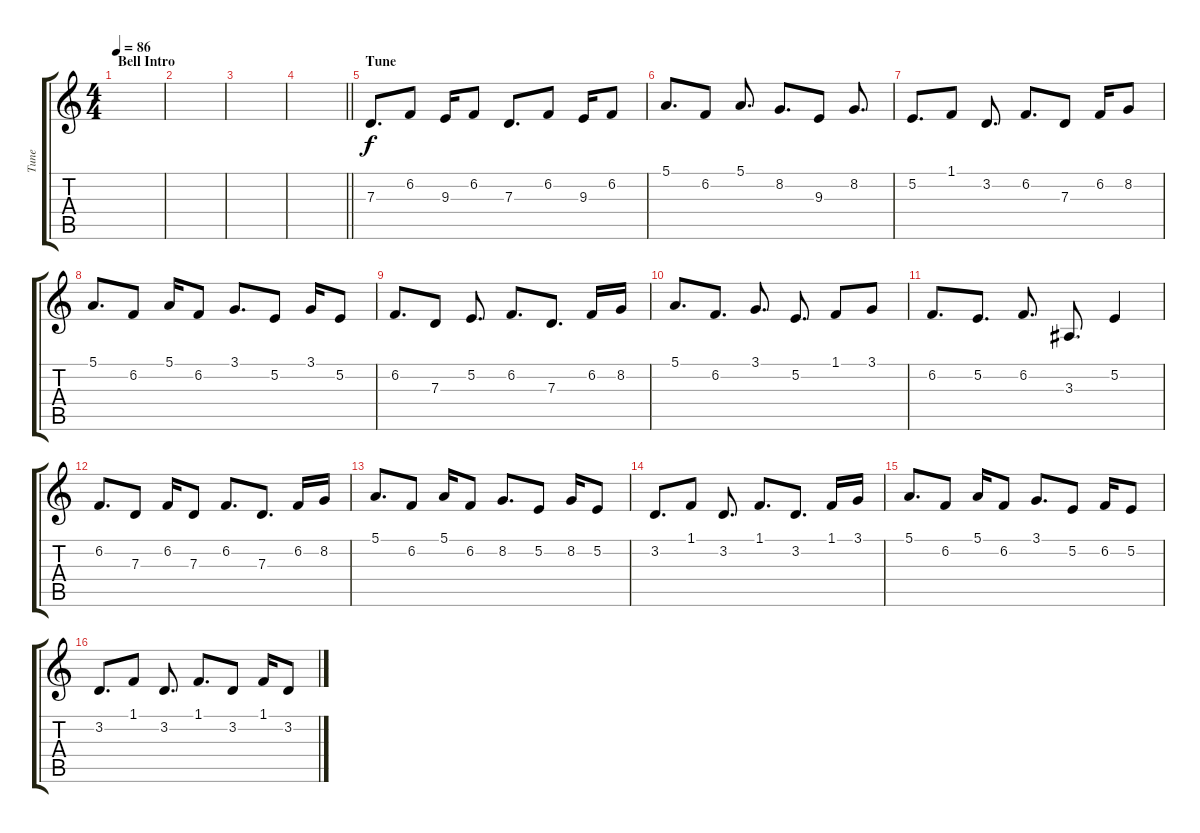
\track ("Tune" "Tune") {instrument shamisen}
\staff {score tabs}
\tuning (E4 B3 G3 D3 A2 E2) {hide}
\ts (4 4)
\section ("" "Bell Intro")
\tempo 86
\clef g2
\ks c
|
|
|
\barLineRight lightlight
|
\section ("" "Tune")
7.3.8{d} 6.2.8 9.3.16 6.2.8 7.3.8{d} 6.2.8 9.3.16 6.2.8 |
5.1.8{d} 6.2.8 5.1.8{d} 8.2.8{d} 9.3.8 8.2.8{d} |
5.2.8{d} 1.1.8 3.2.8{d} 6.2.8{d} 7.3.8 6.2.16 8.2.8 |
5.1.8{d} 6.2.8 5.1.16 6.2.8 3.1.8{d} 5.2.8 3.1.16 5.2.8 |
6.2.8{d} 7.3.8 5.2.8{d} 6.2.8{d} 7.3.8{d} 6.2.16 8.2.16 |
5.1.8{d} 6.2.8{d} 3.1.8{d} 5.2.8{d} 1.1.8 3.1.8 |
6.2.8{d} 5.2.8{d} 6.2.8{d} 3.3.8{d} 5.2.4 |
6.2.8{d} 7.3.8 6.2.16 7.3.8 6.2.8{d} 7.3.8{d} 6.2.16 8.2.16 |
5.1.8{d} 6.2.8 5.1.16 6.2.8 8.2.8{d} 5.2.8 8.2.16 5.2.8 |
3.2.8{d} 1.1.8 3.2.8{d} 1.1.8{d} 3.2.8{d} 1.1.16 3.1.16 |
5.1.8{d} 6.2.8 5.1.16 6.2.8 3.1.8{d} 5.2.8 6.2.16 5.2.8 |
3.2.8{d} 1.1.8 3.2.8{d} 1.1.8{d} 3.2.8 1.1.16 3.2.8
